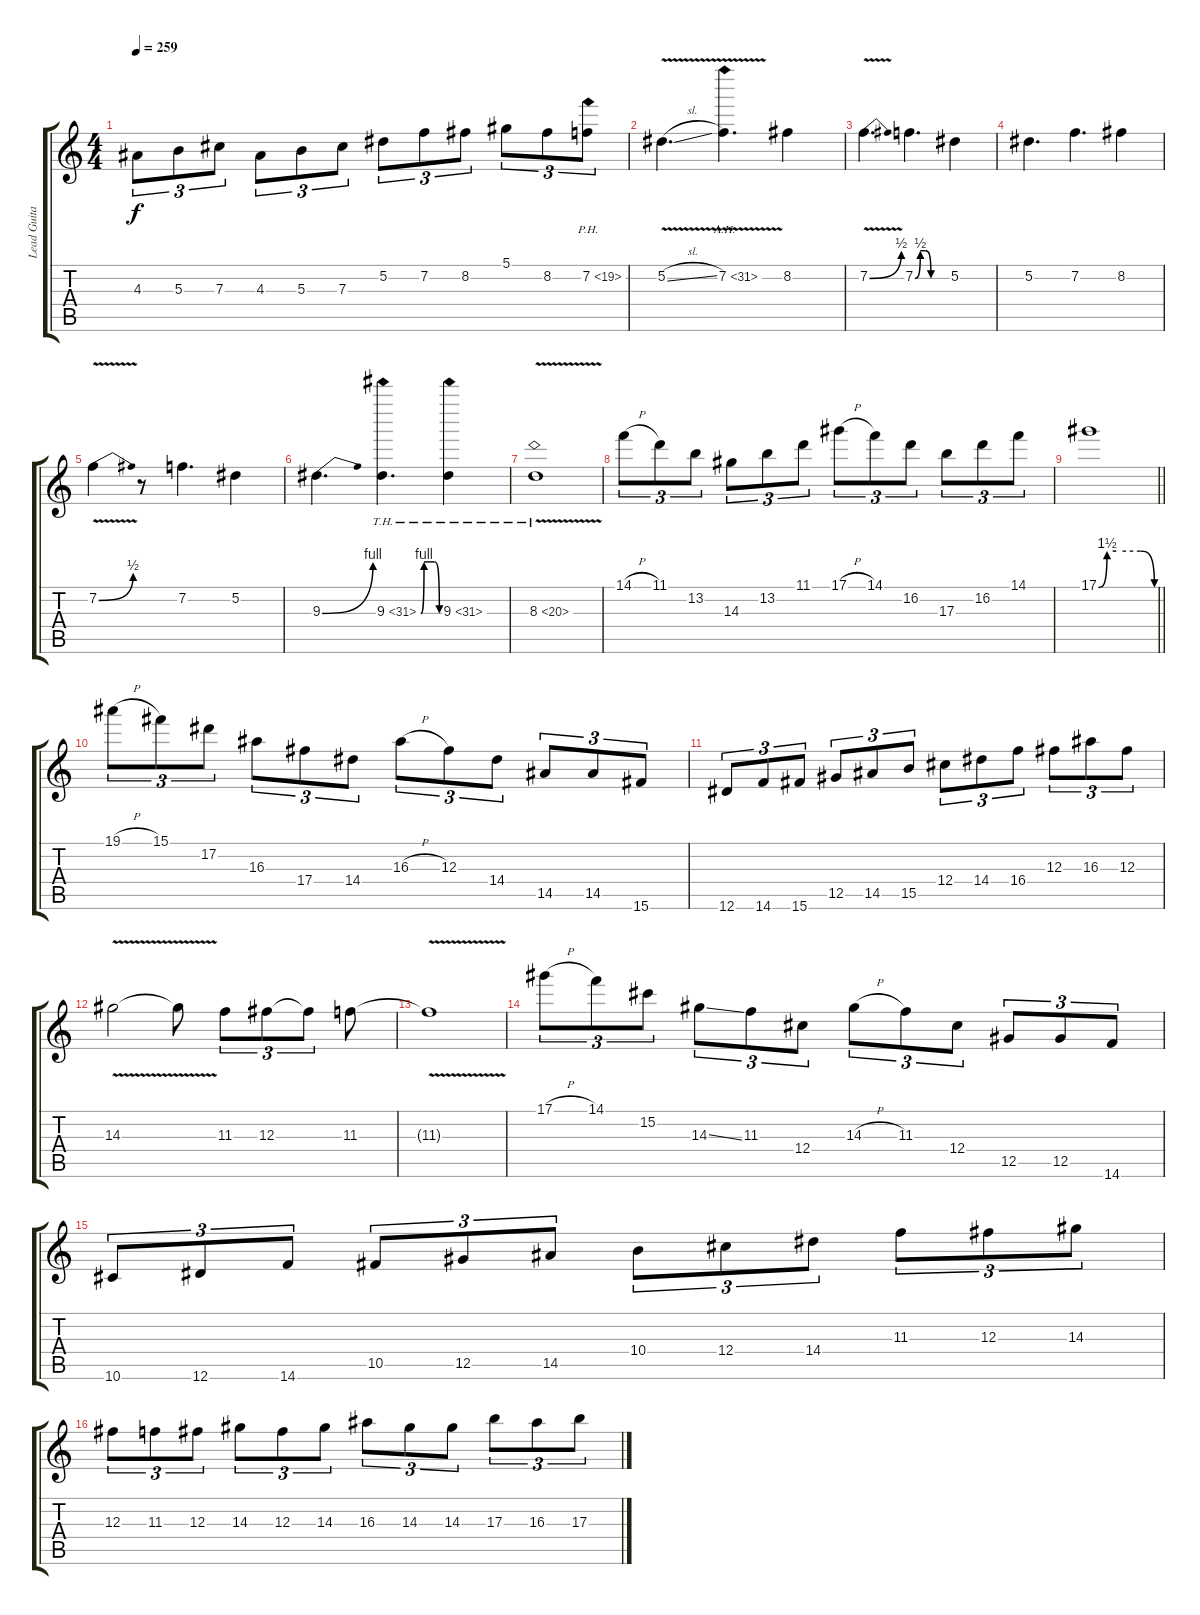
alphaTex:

\track ("Lead Guitar" "Lead Guita") {instrument overdrivenguitar}
\staff {score tabs}
\tuning (Eb4 Bb3 Gb3 Db3 Ab2 Eb2) {hide}
\ts (4 4)
\tempo 259
\clef g2
\ks c
4.3.8{tu (3 2) dy f} 5.3.8{tu (3 2)} 7.3.8{tu (3 2)} 4.3.8{tu (3 2)} 5.3.8{tu (3 2)} 7.3.8{tu (3 2)} 5.2.8{tu (3 2)} 7.2.8{tu (3 2)} 8.2.8{tu (3 2)} 5.1.8{tu (3 2)} 8.2.8{tu (3 2)} 7.2{ph 12}.8{tu (3 2)} |
5.2{v sl}.4{d} 7.2{ah 24 v}.4{d} 8.2.4 |
7.2{be (bend 0 0 60 2) v}.4{d} 7.2{be (custom 0 0 10 2 20 2 30 0 60 0)}.4{d} 5.2.4 |
5.2.4{d} 7.2.4{d} 8.2.4 |
7.2{be (bend 0 0 60 2) v}.4 r.8 7.2.4{d} 5.2.4 |
9.3{be (bend 0 0 60 4)}.4{d} 9.3{be (custom 0 0 10 4 20 4 30 4 45 4 60 0) th 22}.4{d} 9.3{th 22}.4 |
8.3{th 12 v}.1 |
14.1{h}.8{tu (3 2)} 11.1.8{tu (3 2)} 13.2.8{tu (3 2)} 14.3.8{tu (3 2)} 13.2.8{tu (3 2)} 11.1.8{tu (3 2)} 17.1{h}.8{tu (3 2)} 14.1.8{tu (3 2)} 16.2.8{tu (3 2)} 17.3.8{tu (3 2)} 16.2.8{tu (3 2)} 14.1.8{tu (3 2)} |
\barLineRight lightlight
17.1{be (custom 0 0 9 6 19 6 45 6 60 0)}.1 |
19.1{h}.8{tu (3 2)} 15.1.8{tu (3 2)} 17.2.8{tu (3 2)} 16.3.8{tu (3 2)} 17.4.8{tu (3 2)} 14.4.8{tu (3 2)} 16.3{h}.8{tu (3 2)} 12.3.8{tu (3 2)} 14.4.8{tu (3 2)} 14.5.8{tu (3 2)} 14.5.8{tu (3 2)} 15.6.8{tu (3 2)} |
12.6.8{tu (3 2)} 14.6.8{tu (3 2)} 15.6.8{tu (3 2)} 12.5.8{tu (3 2)} 14.5.8{tu (3 2)} 15.5.8{tu (3 2)} 12.4.8{tu (3 2)} 14.4.8{tu (3 2)} 16.4.8{tu (3 2)} 12.3.8{tu (3 2)} 16.3.8{tu (3 2)} 12.3.8{tu (3 2)} |
14.3{v}.2 14.3{t}.8 11.3.8{tu (3 2)} 12.3.8{tu (3 2)} 12.3{t}.8{tu (3 2)} 11.3.8 |
11.3{v t}.1 |
17.1{h}.8{tu (3 2)} 14.1.8{tu (3 2)} 15.2.8{tu (3 2)} 14.3{ss}.8{tu (3 2)} 11.3.8{tu (3 2)} 12.4.8{tu (3 2)} 14.3{h}.8{tu (3 2)} 11.3.8{tu (3 2)} 12.4.8{tu (3 2)} 12.5.8{tu (3 2)} 12.5.8{tu (3 2)} 14.6.8{tu (3 2)} |
10.6.8{tu (3 2)} 12.6.8{tu (3 2)} 14.6.8{tu (3 2)} 10.5.8{tu (3 2)} 12.5.8{tu (3 2)} 14.5.8{tu (3 2)} 10.4.8{tu (3 2)} 12.4.8{tu (3 2)} 14.4.8{tu (3 2)} 11.3.8{tu (3 2)} 12.3.8{tu (3 2)} 14.3.8{tu (3 2)} |
12.3.8{tu (3 2)} 11.3.8{tu (3 2)} 12.3.8{tu (3 2)} 14.3.8{tu (3 2)} 12.3.8{tu (3 2)} 14.3.8{tu (3 2)} 16.3.8{tu (3 2)} 14.3.8{tu (3 2)} 14.3.8{tu (3 2)} 17.3.8{tu (3 2)} 16.3.8{tu (3 2)} 17.3.8{tu (3 2)}
